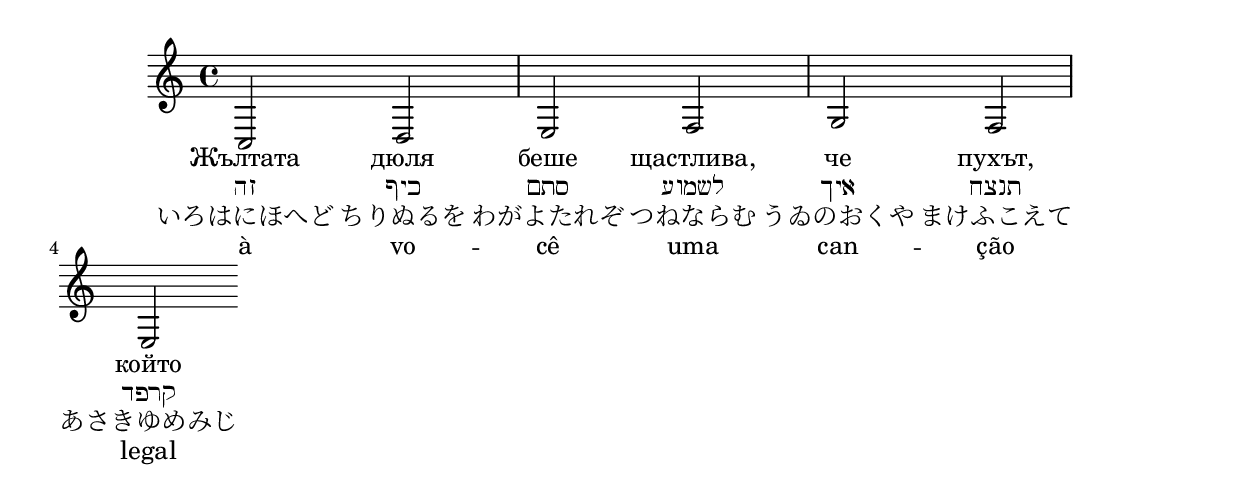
\version "2.10.0"

%% Edit this file using a Unicode aware editor, such as GVIM, GEDIT, Emacs

%{

You may have to install additional fonts.

Red Hat Fedora

    taipeifonts fonts-xorg-truetype ttfonts-ja fonts-arabic \
	 ttfonts-zh_CN fonts-ja fonts-hebrew 

Debian GNU/Linux

   apt-get install emacs-intl-fonts xfonts-intl-.* \
	ttf-kochi-gothic ttf-kochi-mincho \
	xfonts-bolkhov-75dpi xfonts-cronyx-100dpi xfonts-cronyx-75dpi 
%} 

\header {
  lsrtags = "text"
  texidoc = "Various scripts may be used for texts (like titles and
lyrics) introduced by entering them in UTF-8 encoding, and using a
Pango based backend.  Depending on the fonts installed, this fragment
will render Bulgarian (Cyrillic), Hebrew, Japanese and Portuguese.
"
  doctitle = "UTF-8"
}

% end verbatim - this comment is a hack to prevent texinfo.tex
% from choking on non-European UTF-8 subsets
% Cyrillic font
bulgarian = \lyricmode {
  Жълтата дюля беше щастлива, че пухът, който цъфна, замръзна като гьон.
}

hebrew = \lyricmode { 
  זה כיף סתם לשמוע איך תנצח קרפד עץ טוב בגן.
}

japanese = \lyricmode {  
  いろはにほへど ちりぬるを
  わがよたれぞ  つねならむ
  うゐのおくや  まけふこえて
  あさきゆめみじ ゑひもせず 
}

% "a legal song to you"
portuguese = \lyricmode { 
  à vo -- cê uma can -- ção legal
}

\paper {
  ragged-right = ##t
}

\relative  { 
  c2 d e f g f e
}
\addlyrics { \bulgarian }
\addlyrics { \hebrew }
\addlyrics { \japanese }
\addlyrics { \portuguese }
